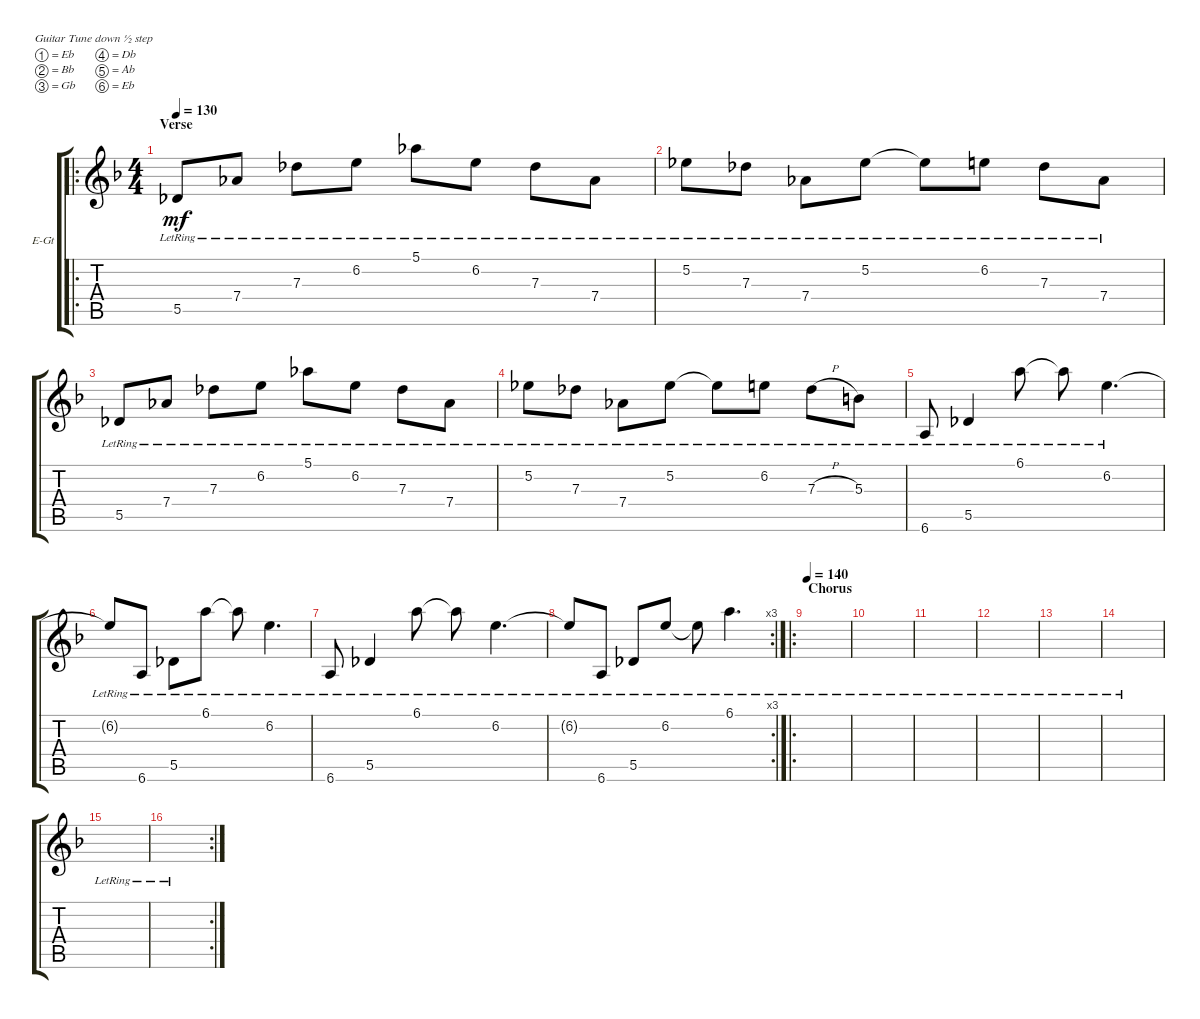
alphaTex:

\defaultSystemsLayout 4
\bracketExtendMode groupsimilarinstruments
\firstSystemTrackNameOrientation horizontal
\otherSystemsTrackNameOrientation horizontal
\track ("Jon Clean" "E-Gt") {instrument electricguitarclean}
\staff {score tabs}
\tuning (Eb4 Bb3 Gb3 Db3 Ab2 Eb2)
\ro
\ts (4 4)
\section ("" "Verse")
\tempo 130
\clef g2
\ks f
5.5{lr}.8{dy mf} 7.4{lr}.8 7.3{lr}.8 6.2{lr}.8 5.1{lr}.8 6.2{lr}.8 7.3{lr}.8 7.4{lr}.8 |
5.2{lr}.8 7.3{lr}.8 7.4{lr}.8 5.2{lr}.8 5.2{lr t}.8 6.2{lr}.8 7.3{lr}.8 7.4{lr}.8 |
5.5{lr}.8 7.4{lr}.8 7.3{lr}.8 6.2{lr}.8 5.1{lr}.8 6.2{lr}.8 7.3{lr}.8 7.4{lr}.8 |
5.2{lr}.8 7.3{lr}.8 7.4{lr}.8 5.2{lr}.8 5.2{lr t}.8 6.2{lr}.8 7.3{h lr}.8 5.3{lr}.8 |
6.6{lr}.8 5.5{lr}.4 6.1{lr}.8 6.1{lr t}.8 6.2{lr}.4{d} |
6.2{lr t}.8 6.6{lr}.8 5.5{lr}.8 6.1{lr}.8 6.1{lr t}.8 6.2{lr}.4{d} |
6.6{lr}.8 5.5{lr}.4 6.1{lr}.8 6.1{lr t}.8 6.2{lr}.4{d} |
\rc 3
6.2{lr t}.8 6.6{lr}.8 5.5{lr}.8 6.2{lr}.8 6.2{lr t}.8 6.1{lr}.4{d} |
\ro
\section ("" "Chorus")
\tempo 140
|
|
|
|
|
|
|
\rc 2
